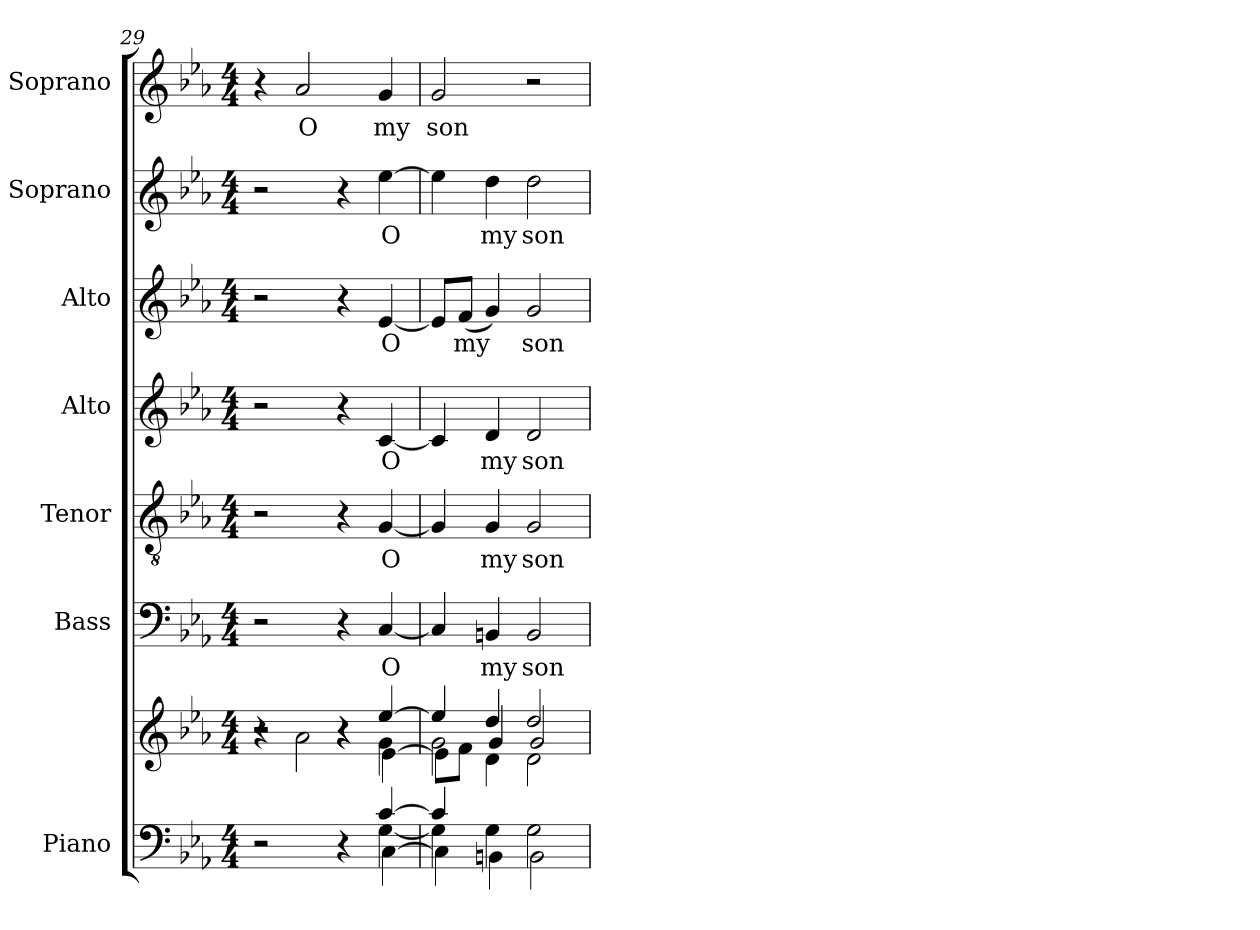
**kern	**kern	**kern	**text	**kern	**text	**kern	**text	**kern	**text	**kern	**text	**kern	**text
*part7	*part7	*part6	*part6	*part5	*part5	*part4	*part4	*part3	*part3	*part2	*part2	*part1	*part1
*staff8	*staff7	*staff6	*staff6	*staff5	*staff5	*staff4	*staff4	*staff3	*staff3	*staff2	*staff2	*staff1	*staff1
*I"Piano	*	*I"Bass	*	*I"Tenor	*	*I"Alto	*	*I"Alto	*	*I"Soprano	*	*I"Soprano	*
*	*	*I'B.	*	*I'T.	*	*	*	*I'A.	*	*	*	*I'S.	*
*clefF4	*clefG2	*clefF4	*	*clefGv2	*	*clefG2	*	*clefG2	*	*clefG2	*	*clefG2	*
*	*	*	*	*ITrd7c12	*	*	*	*	*	*	*	*	*
*k[b-e-a-]	*k[b-e-a-]	*k[b-e-a-]	*	*k[b-e-a-]	*	*k[b-e-a-]	*	*k[b-e-a-]	*	*k[b-e-a-]	*	*k[b-e-a-]	*
*E-:	*E-:	*E-:	*	*E-:	*	*E-:	*	*E-:	*	*E-:	*	*E-:	*
*M4/4	*M4/4	*M4/4	*	*M4/4	*	*M4/4	*	*M4/4	*	*M4/4	*	*M4/4	*
=29	=29	=29	=29	=29	=29	=29	=29	=29	=29	=29	=29	=29	=29
*^	*^	*	*	*	*	*	*	*	*	*	*	*	*
*	*^	*	*^	*	*	*	*	*	*	*	*	*	*	*	*
2ryy	2ryy	2r	2r	4r	2r	2r	.	2r	.	2r	.	2r	.	2r	.	4r	.
!	!	!	!	!	!	!	!	!	!	!	!	!	!	!	!	!	!LO:LY:b:color=#000000
.	.	.	.	2a-i\	.	.	.	.	.	.	.	.	.	.	.	2a-i/	O
4ryy	4ryy	4r	4r	.	4r	4r	.	4r	.	4r	.	4r	.	4r	.	.	.
!	!	!	!	!	!	!	!LO:LY:b:color=#000000	!	!	!	!	!	!	!	!	!	!
!	!	!	!	!	!	!	!	!	!LO:LY:b:color=#000000	!	!	!	!	!	!	!	!
!	!	!	!	!	!	!	!	!	!	!	!LO:LY:b:color=#000000	!	!	!	!	!	!
!	!	!	!	!	!	!	!	!	!	!	!	!	!LO:LY:b:color=#000000	!	!	!	!
!	!	!	!	!	!	!	!	!	!	!	!	!	!	!	!LO:LY:b:color=#000000	!	!
!	!	!	!	!	!	!	!	!	!	!	!	!	!	!	!	!	!LO:LY:b:color=#000000
[4ci/	[4Gi\	[4Ci\	[4ee-i/	4gi\	[4e-i\	[4Ci/	O	[4GGi/	O	[4ci/	O	[4e-i/	O	[4ee-i\	O	4gi/	my
=30	=30	=30	=30	=30	=30	=30	=30	=30	=30	=30	=30	=30	=30	=30	=30	=30	=30
*	*	*	*	*	*^	*	*	*	*	*	*	*	*	*	*	*	*
!	!	!	!	!	!	!	!	!	!	!	!	!	!	!	!	!	!	!LO:LY:b:color=#000000
4ci/]	4Gi\]	4Ci\]	4ee-i/]	2gi\	8e-i\L]	4ryy	4Ci/]	.	4GGi/]	.	4ci/]	.	8e-i/L]	.	4ee-i\]	.	2gi/	son
!	!	!	!	!	!	!	!	!	!	!	!	!	!	!LO:LY:b:color=#000000	!	!	!	!
.	.	.	.	.	8fi\J	.	.	.	.	.	.	.	(8fi/J	my	.	.	.	.
!	!	!	!	!	!	!	!	!LO:LY:b:color=#000000	!	!	!	!	!	!	!	!	!	!
!	!	!	!	!	!	!	!	!	!	!LO:LY:b:color=#000000	!	!	!	!	!	!	!	!
!	!	!	!	!	!	!	!	!	!	!	!	!LO:LY:b:color=#000000	!	!	!	!	!	!
!	!	!	!	!	!	!	!	!	!	!	!	!	!	!	!	!LO:LY:b:color=#000000	!	!
2.ryy	4Gi\	4BBni\	4ddi/	.	4gi/	4di\	4BBni/	my	4GGi/	my	4di/	my	4gi/)	.	4ddi\	my	.	.
!	!	!	!	!	!	!	!	!LO:LY:b:color=#000000	!	!	!	!	!	!	!	!	!	!
!	!	!	!	!	!	!	!	!	!	!LO:LY:b:color=#000000	!	!	!	!	!	!	!	!
!	!	!	!	!	!	!	!	!	!	!	!	!LO:LY:b:color=#000000	!	!	!	!	!	!
!	!	!	!	!	!	!	!	!	!	!	!	!	!	!LO:LY:b:color=#000000	!	!	!	!
!	!	!	!	!	!	!	!	!	!	!	!	!	!	!	!	!LO:LY:b:color=#000000	!	!
.	2Gi\	2BBi\	2ddi/	2ryy	2gi/	2di\	2BBi/	son	2GGi/	son	2di/	son	2gi/	son	2ddi\	son	2r	.
*v	*v	*v	*	*	*	*	*	*	*	*	*	*	*	*	*	*	*	*
*	*v	*v	*v	*v	*	*	*	*	*	*	*	*	*	*	*	*
=	=	=	=	=	=	=	=	=	=	=	=	=	=
*-	*-	*-	*-	*-	*-	*-	*-	*-	*-	*-	*-	*-	*-
